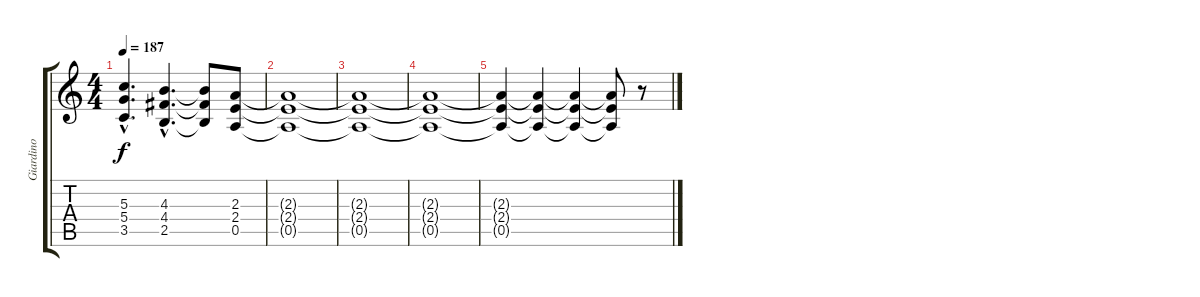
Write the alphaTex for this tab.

\track ("Giardino" "Giardino") {instrument distortionguitar}
\staff {score tabs}
\tuning (E4 B3 G3 D3 A2 E2) {hide}
\ts (4 4)
\tempo 187
\clef g2
\ks c
(5.3{hac t} 5.4{hac t} 3.5{hac t}).4{d dy f} (4.3{hac} 4.4{hac} 2.5{hac}).4{d} (4.3{t} 4.4{t} 2.5{t}).8 (2.3 2.4 0.5).8 |
(2.3{t} 2.4{t} 0.5{t}).1 |
(2.3{t} 2.4{t} 0.5{t}).1 |
(2.3{t} 2.4{t} 0.5{t}).1 |
(2.3{t} 2.4{t} 0.5{t}).4 (2.3{t} 2.4{t} 0.5{t}).4 (2.3{t} 2.4{t} 0.5{t}).4 (2.3{t} 2.4{t} 0.5{t}).8 r.8
